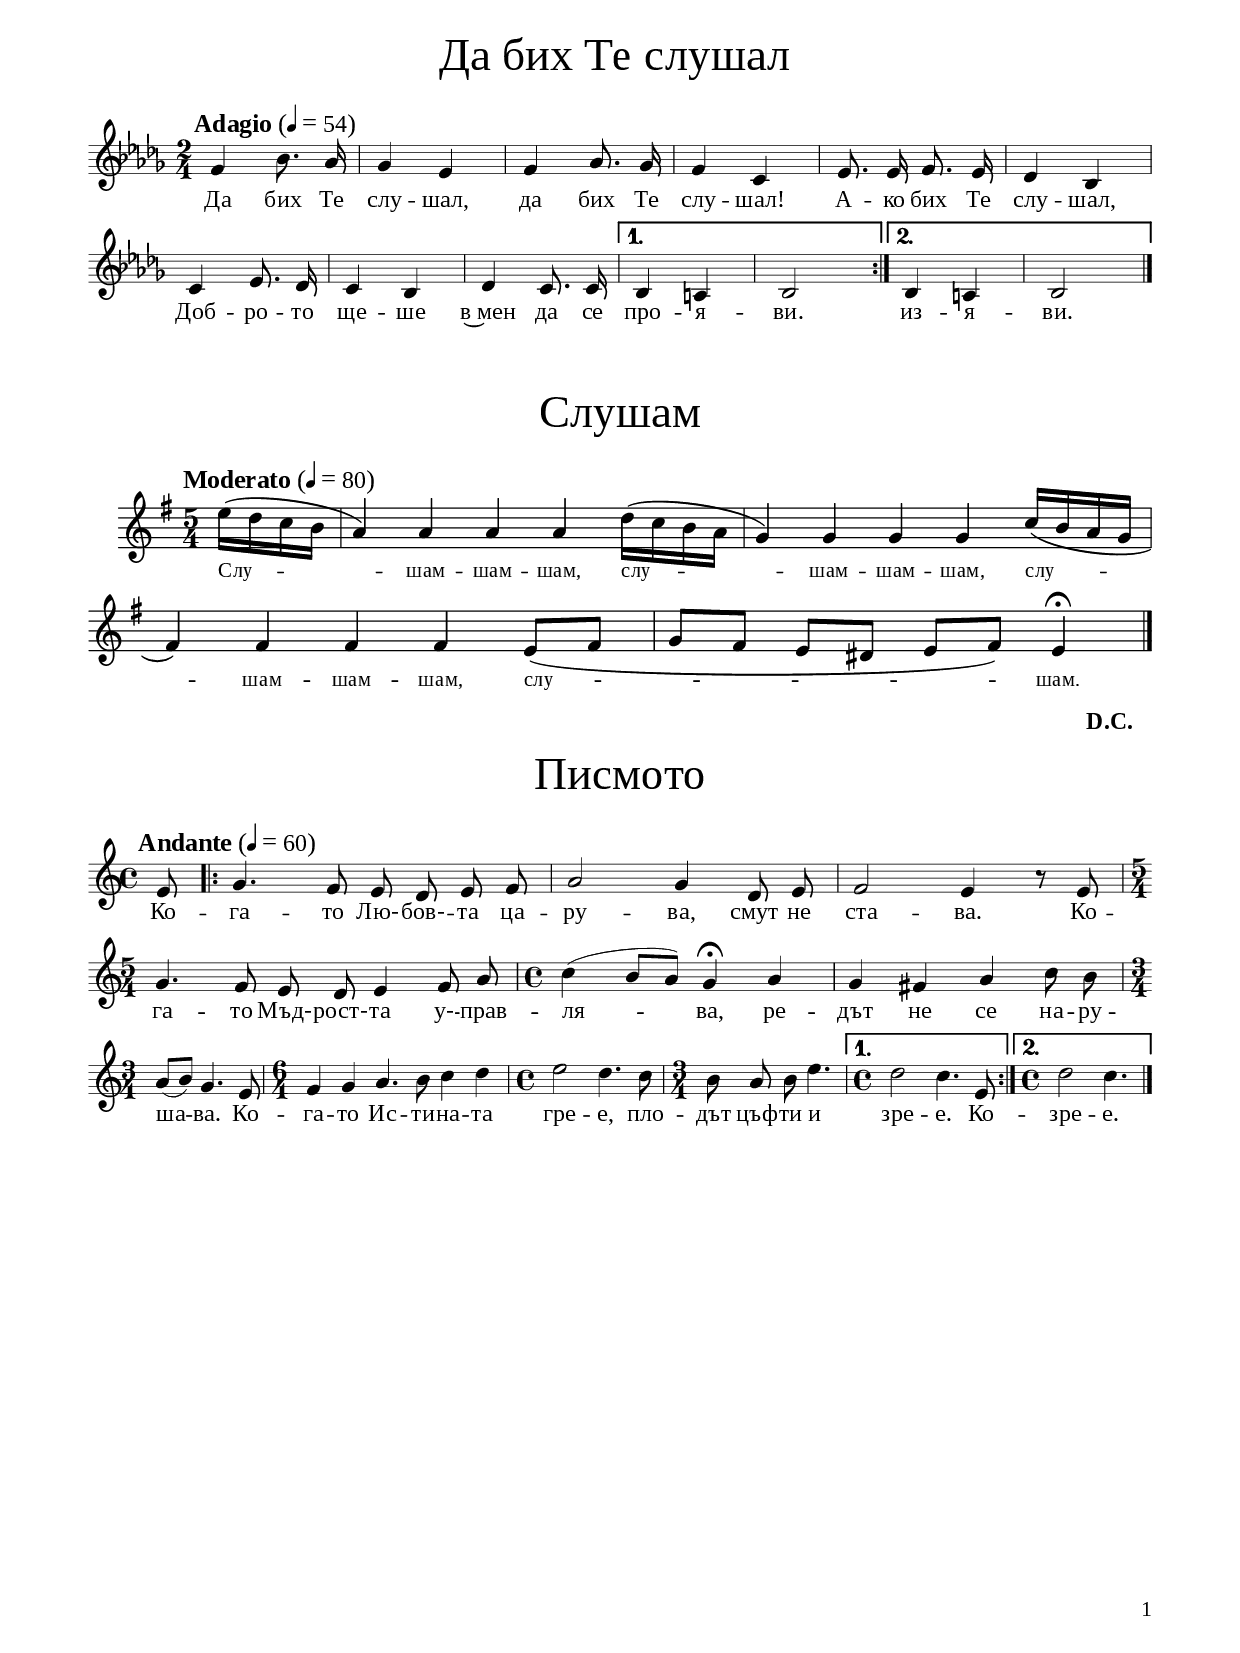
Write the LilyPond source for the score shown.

\version "2.24.4"

% include paper part and global functions
\include "include/globals.ily"

\bookpart {



  \label #'ref174_1
  \tocItem \markup "Да бих Тe слушал"
  \paper {
    print-all-headers = ##t
    print-page-number = ##t
    print-first-page-number = ##t

    % put page numbers on the bottom
    oddHeaderMarkup = \markup ""
    evenHeaderMarkup = \markup ""
    oddFooterMarkup = \markup
    \fill-line {
      ""
      \if \should-print-page-number \fromproperty #'page:page-number-string
    }
    evenFooterMarkup = \markup
    \fill-line {
      \if \should-print-page-number \fromproperty #'page:page-number-string
      ""
    }

    left-margin = 1.5\cm
    right-margin = 1.5\cm
    top-margin = 1.6\cm
    bottom-margin = 1.2\cm
    ragged-bottom = ##t % do not spread the staves to fill the whole vertical space

    % change distance between staves
    system-system-spacing =
    #'((basic-distance . 10)
       (minimum-distance . 6)
       (padding . 1)
       (stretchability . 12))
  }
  \score {
      \layout {
        indent = 0.0\cm % remove first line indentation
        ragged-last = ##f % do spread last line to fill the whole space
        \override Staff.BarLine.thick-thickness = #4 %make the end and repeat bars thiner
        \override Score.VoltaBracket.font-size = #-1.7 % make the repeat number fontsize smaller
        

        \context {
          \Score
          \omit BarNumber %remove bar numbers
          \override KeySignature.X-offset = #-1.2 % decrease keysigniture offset
          \override TimeSignature.X-offset = #-1.8 % decrease time signiture offset
          \override MetronomeMark.font-size = #1.5 % increase the tempo fontsize
          \override TupletNumber.font-size = #0.4 % increase the triol number

        } % context

        \context {
          % change staff size
          \Staff
          fontSize = #+0 % affects notes size only
          \override StaffSymbol.staff-space = #(magstep -3)
          \override StaffSymbol.thickness = #0.5
          \override BarLine.hair-thickness = #1
          %\override StaffSymbol.ledger-line-thickness = #'(0 . 0)
        }

        \context {
          % adjust space between staff and lyrics and between the two lyric lines
          \Lyrics
          \override VerticalAxisGroup.nonstaff-relatedstaff-spacing = #'((padding . 0.6))
          \override VerticalAxisGroup.nonstaff-nonstaff-spacing = #'((minimum-distance . 2))
          includeGraceNotes = ##t
        }
      } % layout

    \new Voice \absolute {
      \clef treble
      \key bes \minor
      \time 2/4
      \tempoFunc "Adagio" 4 "54"
      \autoBeamOff
      \repeat volta 2 {
        f'4 bes'8. as'16 | % 2
        ges'4 es'4 | % 3
        f'4 as'8. ges'16 | % 4
        f'4 c'4 | % 5
        es'8. es'16 f'8. es'16 | % 6
        des'4 bes4 | \break  % 7
        c'4 es'8. des'16 | % 8
        c'4 bes4  | % 9
        des'4 c'8. c'16 |
      }
      \alternative {
        {
          bes4 a4 | % 11
          bes2
        }
        {
          bes4 a4 | % 11
          bes2 \bar "|."
        }
      }
    }

    \addlyrics {
      Да бих Те
      слу -- шал, да бих Те слу -- шал! А -- ко бих
      Те слу -- шал, Доб -- ро -- то ще -- ше в~мен да
      се про -- я -- ви. из -- я -- ви.}

      \header {
        title = \titleFunc #'ref_desc_15 "Да бих Тe слушал " "Da bih Te slušal"
      }

      \midi{}

    } % score

    \markup \empty-one

    \label #'ref174_2
    \tocItem \markup "Слушам"

    \score {
      \include "include/score-layout.ily"
      \new Voice \absolute {
        \clef treble
        \key e \minor
        \time 5/4
        \tempoFunc "Moderato" 4 "80"
        \autoBeamOff
        \partial 4
        e''16 ( [  d''16  c''16  b'16 ] | % 2
        a'4 ) a'4 a'4 a'4  d''16 (
        [  c''16  b'16  a'16 ] | % 3
        g'4 ) g'4 g'4 g'4 c''16 ( [
        b'16 a'16 g'16 ] \break | % 4
        fis'4 ) fis'4 fis'4 fis'4 e'8
        ( [ fis'8 ] | % 5
        g'8 [ fis'8 ] e'8 [ dis'8 ] \stemUp
        e'8 [ fis'8 ])  e'4 ^\fermata  \bar "|."
      }

      \addlyrics {
        Слу --    шам -- шам --
        шам, слу --    шам --
        шам -- шам, слу --
        шам -- шам -- шам, слу --
        шам.}

        \header {
          title = \titleFunc #'ref_desc_20 "Слушам" "Slušam"
        }

        \midi{}

      } % score

      \markup \dcr-one "D.C." #2.1

      \label #'ref175
      \tocItem \markup "Писмото"

      \score {
        \layout {
          indent = 0.0\cm % remove first line indentation
          ragged-last = ##f % do spread last line to fill the whole space
          \override Staff.BarLine.thick-thickness = #4 %make the end and repeat bars thiner
          \override Score.VoltaBracket.font-size = #-1.7 % make the repeat number fontsize smaller
          

          \context {
            \Score
            \omit BarNumber %remove bar numbers
            \override KeySignature.X-offset = #-1.2 % decrease keysigniture offset
            \override TimeSignature.X-offset = #-1.8 % decrease time signiture offset
            \override MetronomeMark.font-size = #1.5 % increase the tempo fontsize
            \override TupletNumber.font-size = #0.4 % increase the triol number

          } % context

          \context {
            % change staff size
            \Staff
            fontSize = #+0 % affects notes size only
            \override StaffSymbol.staff-space = #(magstep -3)
            \override StaffSymbol.thickness = #0.5
            \override BarLine.hair-thickness = #1
            %\override StaffSymbol.ledger-line-thickness = #'(0 . 0)
          }

          \context {
            % adjust space between staff and lyrics and between the two lyric lines
            \Lyrics
            \override VerticalAxisGroup.nonstaff-relatedstaff-spacing = #'((padding . 0.6))
            \override VerticalAxisGroup.nonstaff-nonstaff-spacing = #'((minimum-distance . 2))
            includeGraceNotes = ##t
          }
        } % layout

        \new Voice \absolute {
          \clef treble
          \key c \major
          \time 4/4
          \tempoFunc "Andante" 4 "60"
          \autoBeamOff
          \partial 8
          e'8 \repeat volta 2 {
            | % 2
            g'4.  f'8  e'8  d'8  e'8
            f'8 | % 3
            a'2  g'4  d'8  e'8 | % 4
            f'2  e'4 r8  e'8  | \break % 5
            \time 5/4  | % 5
            g'4.  f'8  e'8  d'8  e'4
            f'8  a'8 | % 6
            \time 4/4  | % 6
            c''4 (  b'8 [  a'8 ])   g'4
            ^\fermata  a'4  | % 7
            g'4  fis'4  a'4  c''8
            b'8  % 8
            \time 3/4  \break  | % 8
            a'8 ( [  b'8 ])  g'4.  e'8| % 9
            \time 6/4  | % 9
            f'4  g'4  a'4.  b'8  c''4
            d''4 |
            \time 4/4  |
            e''2  d''4.  c''8 | % 11
            \time 3/4  | % 11
            b'8  a'8  b'8  e''4. |
          }

          \alternative {
            {
              % 12
              \time 4/4  % 12
              d''2  c''4.  e'8 |
            }
            {
              \time 4/4 d''2  c''4. \bar "|."
            }
          }
        }

        \addlyrics {
          Ко -- га -- то "Лю-" -- "бов-" -- та ца --
          ру -- ва, смут не ста -- ва. Ко --
          га -- то "Мъд-" -- "рост-" -- та "у-" -- прав
          -- ля -- ва, ре -- дът не се
          на -- ру -- ша -- ва. Ко -- га --
          то Ис -- ти -- на -- та гре -- е,
          пло -- дът цъф -- ти и зре -- е.
          Ко -- зре -- е.}

          \header {
            title = \titleFunc #'ref_desc_19 "Писмото" "Pismoto"
          }

          \midi{}

        } % score




      } % bookpart


